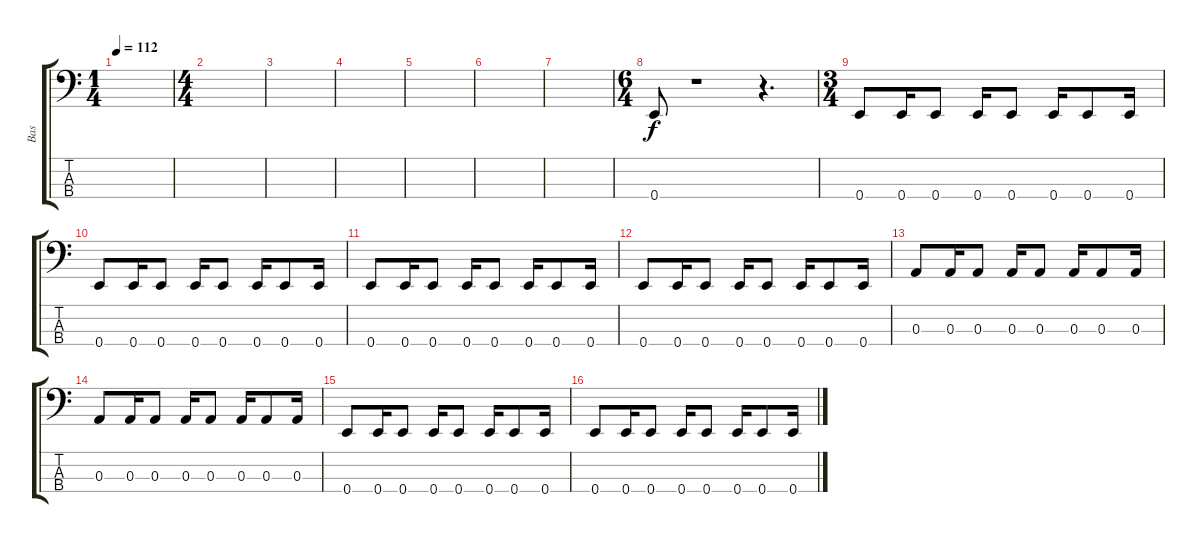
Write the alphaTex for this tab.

\track ("Bas" "Bas") {instrument electricbassfinger}
\staff {score tabs}
\tuning (G2 D2 A1 E1) {hide}
\ts (1 4)
\tempo 112
\clef f4
\ks c
|
\ts (4 4)
|
|
|
|
|
|
\ts (6 4)
0.4.8 r.1 r.4{d} |
\ts (3 4)
0.4.8 0.4.16 0.4.8 0.4.16 0.4.8 0.4.16 0.4.8 0.4.16 |
0.4.8 0.4.16 0.4.8 0.4.16 0.4.8 0.4.16 0.4.8 0.4.16 |
0.4.8 0.4.16 0.4.8 0.4.16 0.4.8 0.4.16 0.4.8 0.4.16 |
0.4.8 0.4.16 0.4.8 0.4.16 0.4.8 0.4.16 0.4.8 0.4.16 |
0.3.8 0.3.16 0.3.8 0.3.16 0.3.8 0.3.16 0.3.8 0.3.16 |
0.3.8 0.3.16 0.3.8 0.3.16 0.3.8 0.3.16 0.3.8 0.3.16 |
0.4.8 0.4.16 0.4.8 0.4.16 0.4.8 0.4.16 0.4.8 0.4.16 |
0.4.8 0.4.16 0.4.8 0.4.16 0.4.8 0.4.16 0.4.8 0.4.16
